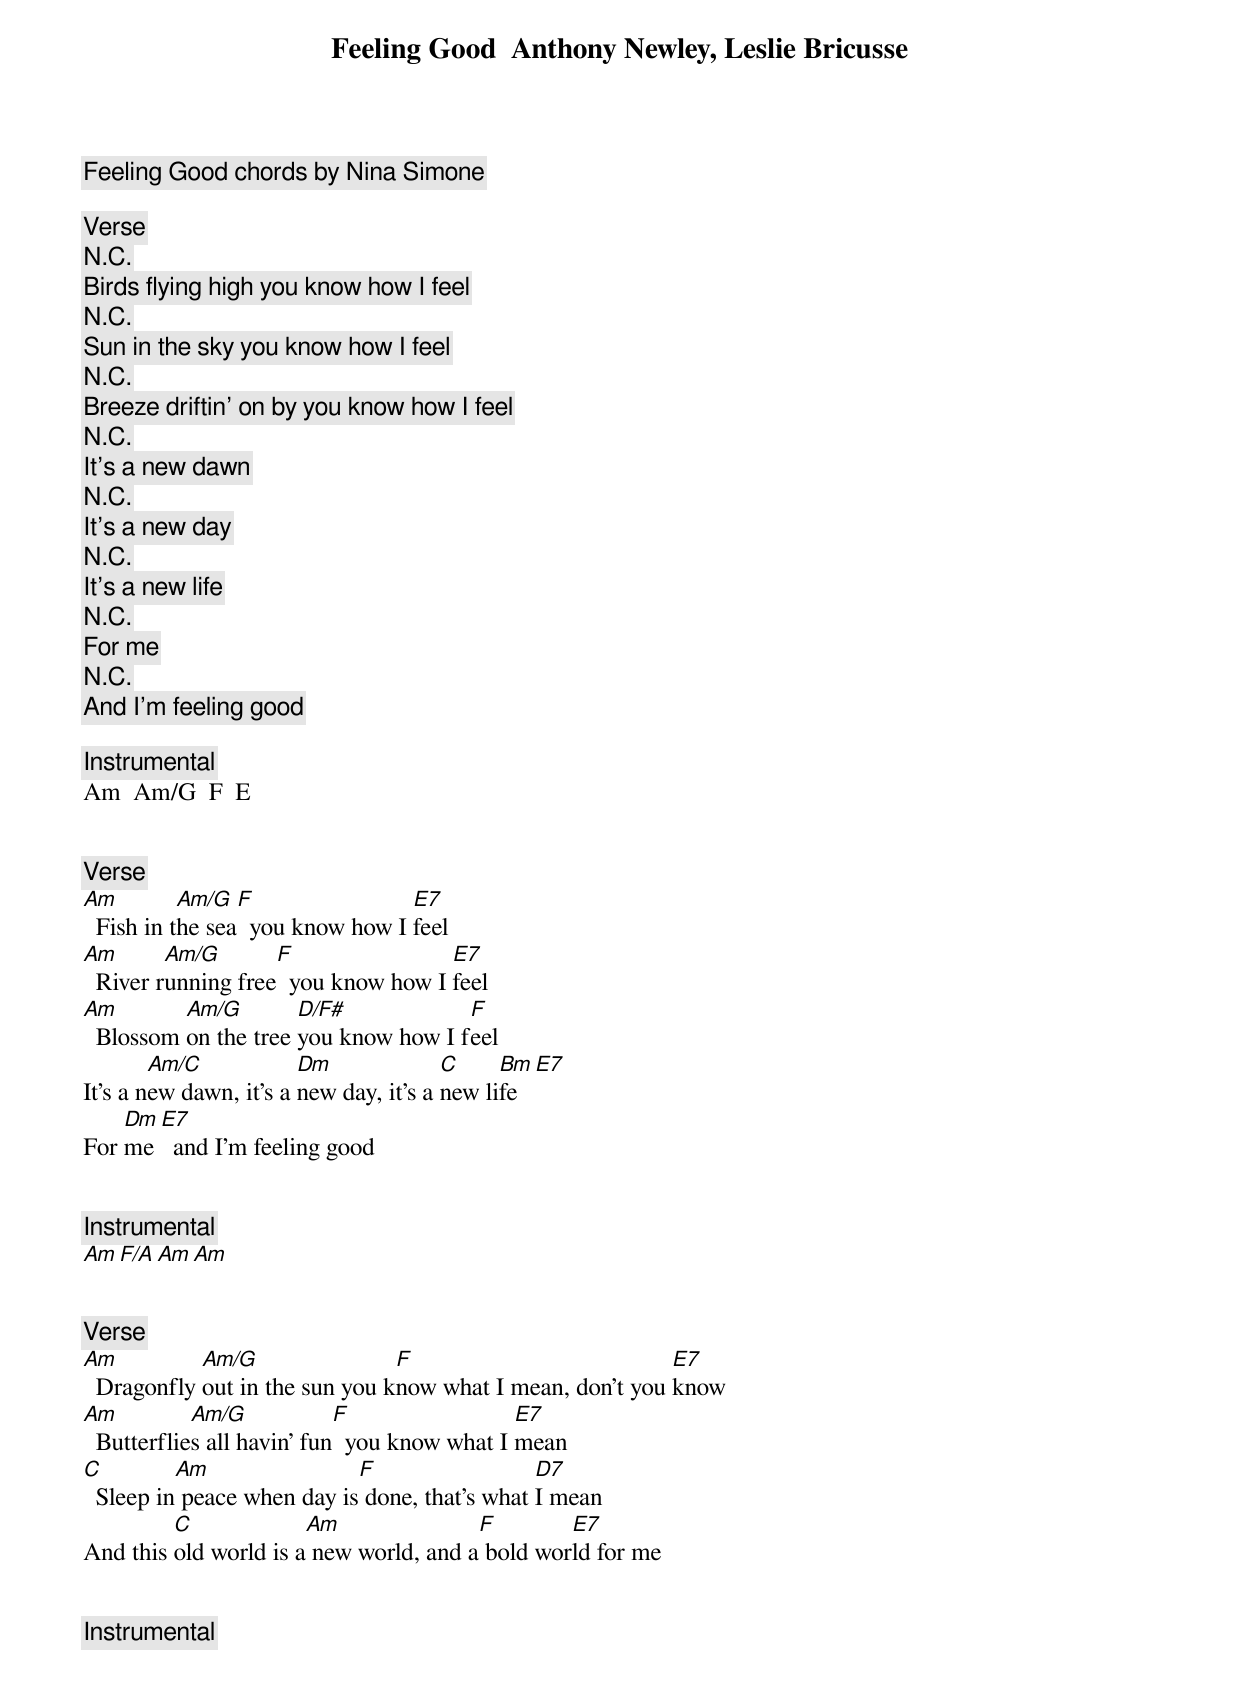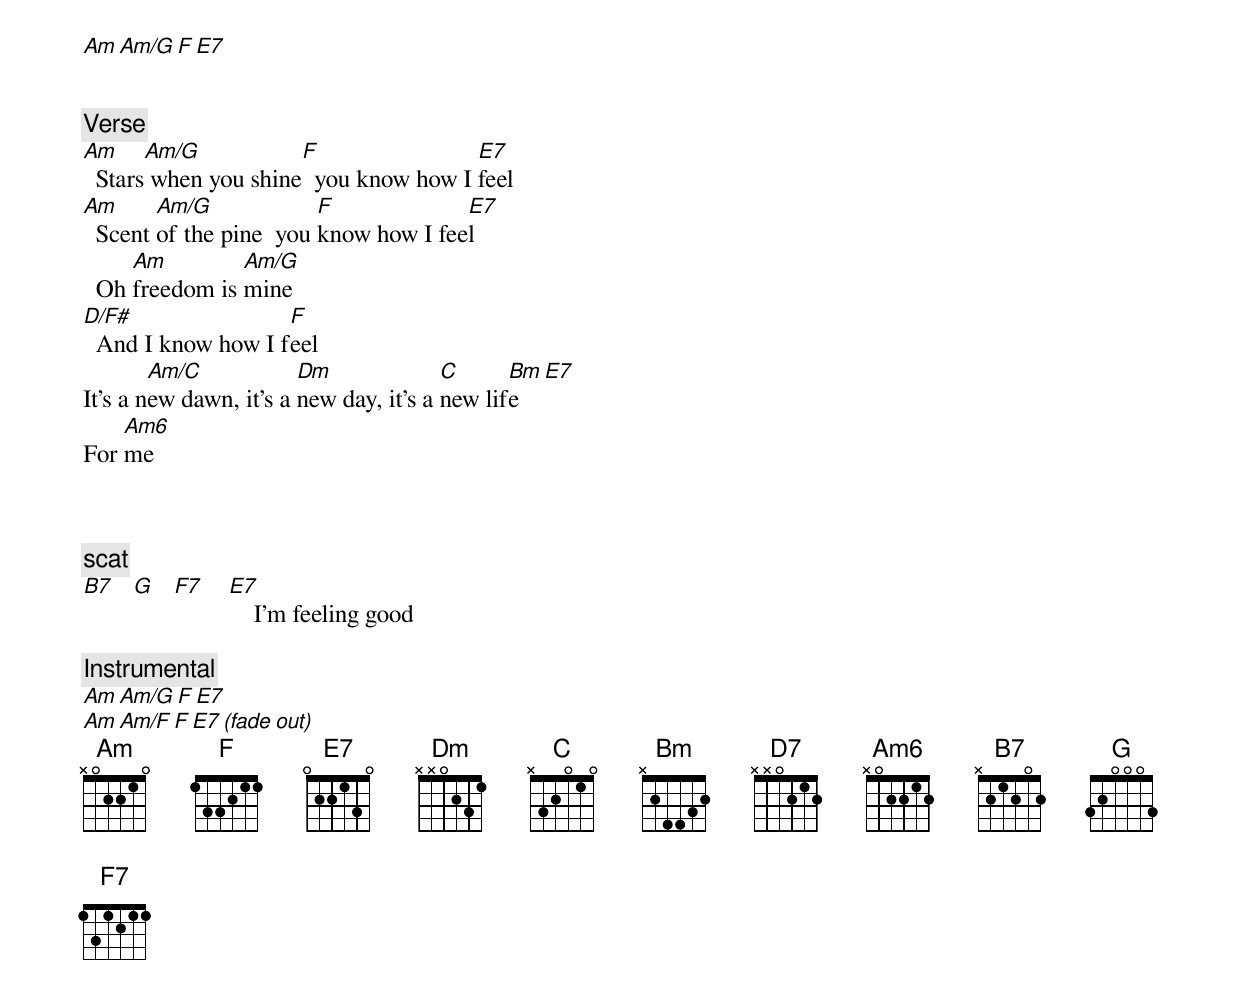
 Feeling Good  Anthony Newley, Leslie Bricusse

Feeling Good chords by Nina Simone

[Verse]
N.C.
Birds flying high you know how I feel
N.C.
Sun in the sky you know how I feel
N.C.
Breeze driftin’ on by you know how I feel
N.C.
It’s a new dawn
N.C.
It’s a new day
N.C.
It’s a new life
N.C.
For me
N.C.
And I’m feeling good

[Instrumental]
Am  Am/G  F  E


[Verse]
Am         Am/G  F                E7
  Fish in the sea  you know how I feel
Am       Am/G       F                E7
  River running free  you know how I feel
Am        Am/G        D/F#            F
  Blossom on the tree you know how I feel
        Am/C            Dm              C     Bm E7
It's a new dawn, it's a new day, it's a new life
    Dm E7
For me   and I’m feeling good


[Instrumental]
Am   F/A  Am  Am


[Verse]
Am          Am/G                F                          E7
  Dragonfly out in the sun you know what I mean, don’t you know
Am          Am/G            F                 E7
  Butterflies all havin’ fun  you know what I mean
C         Am                F                  D7
  Sleep in peace when day is done, that's what I mean
         C             Am               F        E7
And this old world is a new world, and a bold world for me


[Instrumental]
Am  Am/G  F  E7


[Verse]
Am     Am/G           F                E7
  Stars when you shine  you know how I feel
Am      Am/G             F             E7
  Scent of the pine  you know how I feel
     Am         Am/G
  Oh freedom is mine
D/F#                F
  And I know how I feel
        Am/C            Dm              C      Bm E7
It's a new dawn, it's a new day, it's a new life
    Am6
For me



[scat]
B7 G  F7  E7
              I’m feeling good

[Instrumental]
Am  Am/G  F  E7
Am  Am/F  F  E7 (fade out)
